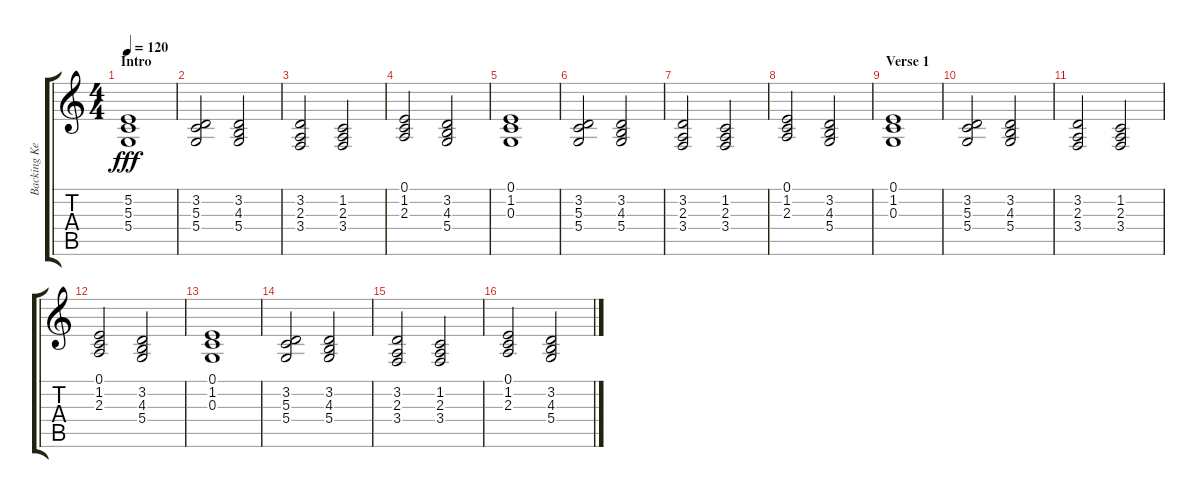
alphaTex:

\track ("Backing Keyboards" "Backing Ke") {instrument stringensemble1}
\staff {score tabs}
\tuning (E4 B3 G3 D3 A2 E2) {hide}
\ts (4 4)
\section ("" "Intro")
\tempo 120
\clef g2
\ks c
(5.2 5.3 5.4).1{dy fff instrument stringensemble1} |
(3.2 5.3 5.4).2 (3.2 4.3 5.4).2 |
(3.2 2.3 3.4).2 (1.2 2.3 3.4).2 |
(0.1 1.2 2.3).2 (3.2 4.3 5.4).2 |
(0.1 1.2 0.3).1 |
(3.2 5.3 5.4).2 (3.2 4.3 5.4).2 |
(3.2 2.3 3.4).2 (1.2 2.3 3.4).2 |
(0.1 1.2 2.3).2 (3.2 4.3 5.4).2 |
\section ("" "Verse 1")
(0.1 1.2 0.3).1 |
(3.2 5.3 5.4).2 (3.2 4.3 5.4).2 |
(3.2 2.3 3.4).2 (1.2 2.3 3.4).2 |
(0.1 1.2 2.3).2 (3.2 4.3 5.4).2 |
(0.1 1.2 0.3).1 |
(3.2 5.3 5.4).2 (3.2 4.3 5.4).2 |
(3.2 2.3 3.4).2 (1.2 2.3 3.4).2 |
(0.1 1.2 2.3).2 (3.2 4.3 5.4).2
